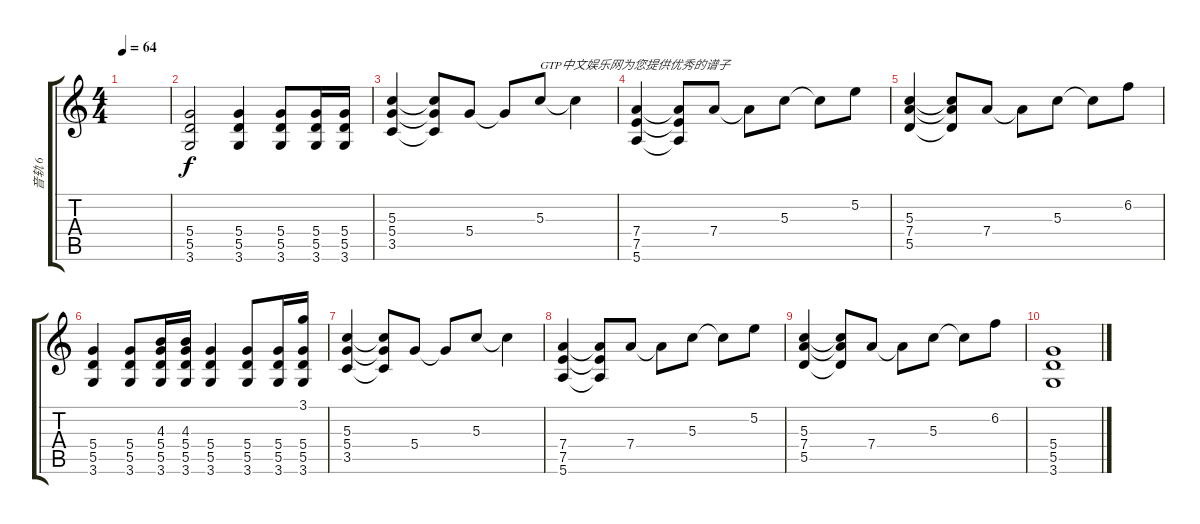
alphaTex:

\track ("音轨 6" "音轨 6") {instrument distortionguitar}
\staff {score tabs}
\tuning (E4 B3 G3 D3 A2 E2) {hide}
\ts (4 4)
\tempo 64
\clef g2
\ks c
|
(5.4 5.5 3.6).2 (5.4 5.5 3.6).4 (5.4 5.5 3.6).8 (5.4 5.5 3.6).16 (5.4 5.5 3.6).16 |
(5.3 5.4 3.5).4 (5.3{t} 5.4{t} 3.5{t}).8 5.4.8 5.4{t}.8 5.3.8{txt "GTP中文娱乐网为您提供优秀的谱子"} 5.3{t}.4 |
(7.4 7.5 5.6).4 (7.4{t} 7.5{t} 5.6{t}).8 7.4.8 7.4{t}.8 5.3.8 5.3{t}.8 5.2.8 |
(5.3 7.4 5.5).4 (5.3{t} 7.4{t} 5.5{t}).8 7.4.8 7.4{t}.8 5.3.8 5.3{t}.8 6.2.8 |
(5.4 5.5 3.6).4 (5.4 5.5 3.6).8 (4.3 5.4 5.5 3.6).16 (4.3 5.4 5.5 3.6).16 (5.4 5.5 3.6).4 (5.4 5.5 3.6).8 (5.4 5.5 3.6).16 (3.1 5.4 5.5 3.6).16 |
(5.3 5.4 3.5).4 (5.3{t} 5.4{t} 3.5{t}).8 5.4.8 5.4{t}.8 5.3.8 5.3{t}.4 |
(7.4 7.5 5.6).4 (7.4{t} 7.5{t} 5.6{t}).8 7.4.8 7.4{t}.8 5.3.8 5.3{t}.8 5.2.8 |
(5.3 7.4 5.5).4 (5.3{t} 7.4{t} 5.5{t}).8 7.4.8 7.4{t}.8 5.3.8 5.3{t}.8 6.2.8 |
(5.4 5.5 3.6).1
